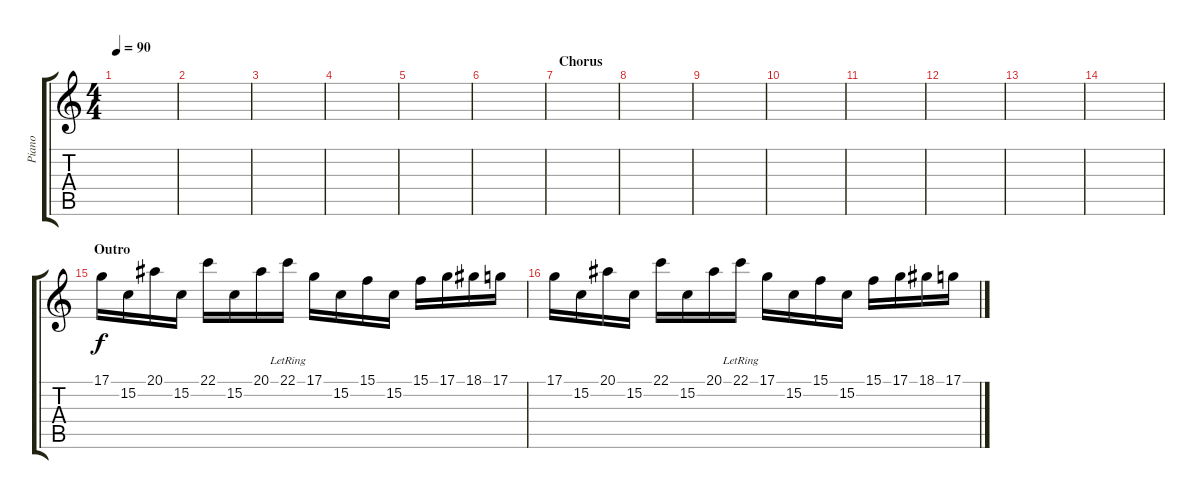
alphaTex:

\track ("Piano" "Piano") {instrument brightacousticpiano}
\staff {score tabs}
\tuning (D4 A3 F3 C3 G2 C2) {hide}
\ts (4 4)
\tempo 90
\clef g2
\ks c
|
|
|
|
|
|
\section ("" "Chorus")
|
|
|
|
|
|
|
|
\section ("" "Outro")
17.1.16 15.2.16 20.1.16 15.2.16 22.1.16 15.2.16 20.1.16 22.1{lr}.16 17.1.16 15.2.16 15.1.16 15.2.16 15.1.16 17.1.16 18.1.16 17.1.16 |
17.1.16 15.2.16 20.1.16 15.2.16 22.1.16 15.2.16 20.1.16 22.1{lr}.16 17.1.16 15.2.16 15.1.16 15.2.16 15.1.16 17.1.16 18.1.16 17.1.16
